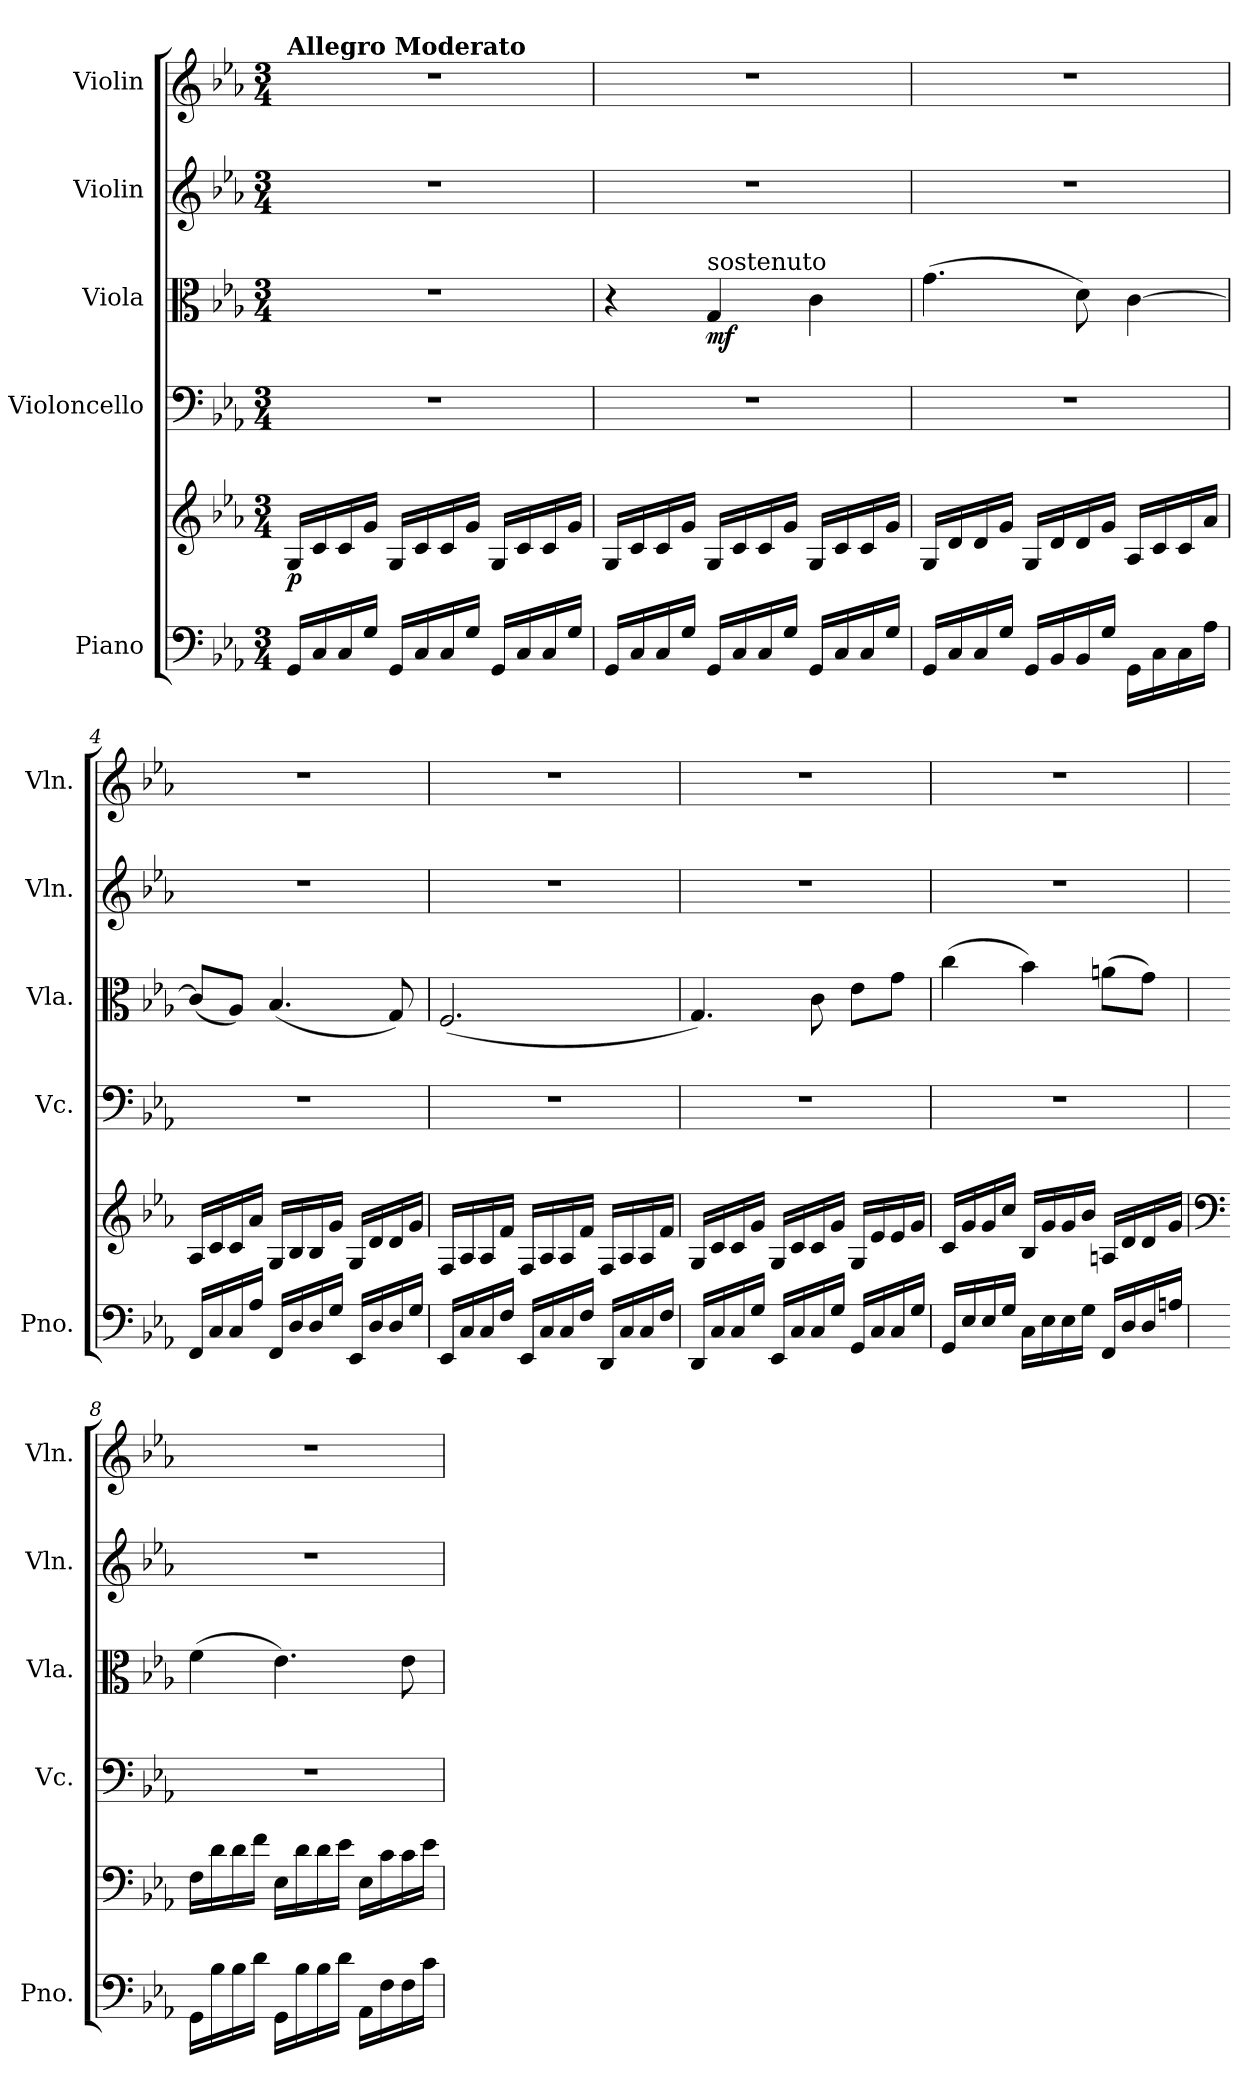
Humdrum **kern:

**kern	**kern	**dynam	**kern	**kern	**dynam	**kern	**kern
*part5	*part5	*part5	*part4	*part3	*part3	*part2	*part1
*staff6	*staff5	*staff5/6	*staff4	*staff3	*staff3	*staff2	*staff1
*I"Piano	*	*	*I"Violoncello	*I"Viola	*	*I"Violin	*I"Violin
*I'Pno.	*	*	*I'Vc.	*I'Vla.	*	*I'Vln.	*I'Vln.
*clefF4	*clefG2	*	*clefF4	*clefC3	*	*clefG2	*clefG2
*k[b-e-a-]	*k[b-e-a-]	*	*k[b-e-a-]	*k[b-e-a-]	*	*k[b-e-a-]	*k[b-e-a-]
*M3/4	*M3/4	*	*M3/4	*M3/4	*	*M3/4	*M3/4
*MM88	*MM88	*	*MM88	*MM88	*	*MM88	*MM88
=1	=1	=1	=1	=1	=1	=1	=1
!	!	!	!	!	!	!	!LO:TX:a:B:t=Allegro Moderato
!	!	!LO:DY:b	!	!	!	!	!
16GG/LL	16G/LL	p	2.r	2.r	.	2.r	2.r
16C/	16c/	.	.	.	.	.	.
16C/	16c/	.	.	.	.	.	.
16G/JJ	16g/JJ	.	.	.	.	.	.
16GG/LL	16G/LL	.	.	.	.	.	.
16C/	16c/	.	.	.	.	.	.
16C/	16c/	.	.	.	.	.	.
16G/JJ	16g/JJ	.	.	.	.	.	.
16GG/LL	16G/LL	.	.	.	.	.	.
16C/	16c/	.	.	.	.	.	.
16C/	16c/	.	.	.	.	.	.
16G/JJ	16g/JJ	.	.	.	.	.	.
=2	=2	=2	=2	=2	=2	=2	=2
16GG/LL	16G/LL	.	2.r	4r	.	2.r	2.r
16C/	16c/	.	.	.	.	.	.
16C/	16c/	.	.	.	.	.	.
16G/JJ	16g/JJ	.	.	.	.	.	.
!	!	!	!	!LO:TX:a:t=sostenuto	!	!	!
!	!	!	!	!	!LO:DY:b	!	!
16GG/LL	16G/LL	.	.	4G/	mf	.	.
16C/	16c/	.	.	.	.	.	.
16C/	16c/	.	.	.	.	.	.
16G/JJ	16g/JJ	.	.	.	.	.	.
16GG/LL	16G/LL	.	.	4c\	.	.	.
16C/	16c/	.	.	.	.	.	.
16C/	16c/	.	.	.	.	.	.
16G/JJ	16g/JJ	.	.	.	.	.	.
!!LO:LB:g=z
=3	=3	=3	=3	=3	=3	=3	=3
16GG/LL	16G/LL	.	2.r	(4.g\	.	2.r	2.r
16C/	16d/	.	.	.	.	.	.
16C/	16d/	.	.	.	.	.	.
16G/JJ	16g/JJ	.	.	.	.	.	.
16GG/LL	16G/LL	.	.	.	.	.	.
16BB-/	16d/	.	.	.	.	.	.
16BB-/	16d/	.	.	8d\)	.	.	.
16G/JJ	16g/JJ	.	.	.	.	.	.
16GG\LL	16A-/LL	.	.	[4c\	.	.	.
16C\	16c/	.	.	.	.	.	.
16C\	16c/	.	.	.	.	.	.
16A-\JJ	16a-/JJ	.	.	.	.	.	.
=4	=4	=4	=4	=4	=4	=4	=4
16FF/LL	16A-/LL	.	2.r	(8c/L]	.	2.r	2.r
16C/	16c/	.	.	.	.	.	.
16C/	16c/	.	.	8A-/J)	.	.	.
16A-/JJ	16a-/JJ	.	.	.	.	.	.
16FF/LL	16G/LL	.	.	(4.B-/	.	.	.
16D/	16B-/	.	.	.	.	.	.
16D/	16B-/	.	.	.	.	.	.
16G/JJ	16g/JJ	.	.	.	.	.	.
16EE-/LL	16G/LL	.	.	.	.	.	.
16D/	16d/	.	.	.	.	.	.
16D/	16d/	.	.	8G/)	.	.	.
16G/JJ	16g/JJ	.	.	.	.	.	.
=5	=5	=5	=5	=5	=5	=5	=5
16EE-/LL	16F/LL	.	2.r	(2.F/	.	2.r	2.r
16C/	16A-/	.	.	.	.	.	.
16C/	16A-/	.	.	.	.	.	.
16F/JJ	16f/JJ	.	.	.	.	.	.
16EE-/LL	16F/LL	.	.	.	.	.	.
16C/	16A-/	.	.	.	.	.	.
16C/	16A-/	.	.	.	.	.	.
16F/JJ	16f/JJ	.	.	.	.	.	.
16DD/LL	16F/LL	.	.	.	.	.	.
16C/	16A-/	.	.	.	.	.	.
16C/	16A-/	.	.	.	.	.	.
16F/JJ	16f/JJ	.	.	.	.	.	.
!!LO:PB:g=z
=6	=6	=6	=6	=6	=6	=6	=6
16DD/LL	16G/LL	.	2.r	4.G/)	.	2.r	2.r
16C/	16c/	.	.	.	.	.	.
16C/	16c/	.	.	.	.	.	.
16G/JJ	16g/JJ	.	.	.	.	.	.
16EE-/LL	16G/LL	.	.	.	.	.	.
16C/	16c/	.	.	.	.	.	.
16C/	16c/	.	.	8c\	.	.	.
16G/JJ	16g/JJ	.	.	.	.	.	.
16GG/LL	16G/LL	.	.	8e-\L	.	.	.
16C/	16e-/	.	.	.	.	.	.
16C/	16e-/	.	.	8g\J	.	.	.
16G/JJ	16g/JJ	.	.	.	.	.	.
=7	=7	=7	=7	=7	=7	=7	=7
16GG/LL	16c/LL	.	2.r	(4cc\	.	2.r	2.r
16E-/	16g/	.	.	.	.	.	.
16E-/	16g/	.	.	.	.	.	.
16G/JJ	16cc/JJ	.	.	.	.	.	.
16C\LL	16B-/LL	.	.	4b-\)	.	.	.
16E-\	16g/	.	.	.	.	.	.
16E-\	16g/	.	.	.	.	.	.
16G\JJ	16b-/JJ	.	.	.	.	.	.
16FF/LL	16An/LL	.	.	(8an\L	.	.	.
16D/	16d/	.	.	.	.	.	.
16D/	16d/	.	.	8g\J)	.	.	.
16An/JJ	16g/JJ	.	.	.	.	.	.
!!LO:LB:g=z
=8	=8	=8	=8	=8	=8	=8	=8
*	*clefF4	*	*	*	*	*	*
16GG\LL	16F\LL	.	2.r	(4f\	.	2.r	2.r
16B-\	16d\	.	.	.	.	.	.
16B-\	16d\	.	.	.	.	.	.
16d\JJ	16f\JJ	.	.	.	.	.	.
16GG\LL	16E-\LL	.	.	4.e-\)	.	.	.
16B-\	16d\	.	.	.	.	.	.
16B-\	16d\	.	.	.	.	.	.
16d\JJ	16e-\JJ	.	.	.	.	.	.
16AA-\LL	16E-\LL	.	.	.	.	.	.
16F\	16c\	.	.	.	.	.	.
16F\	16c\	.	.	8e-\	.	.	.
16c\JJ	16e-\JJ	.	.	.	.	.	.
=	=	=	=	=	=	=	=
*-	*-	*-	*-	*-	*-	*-	*-
